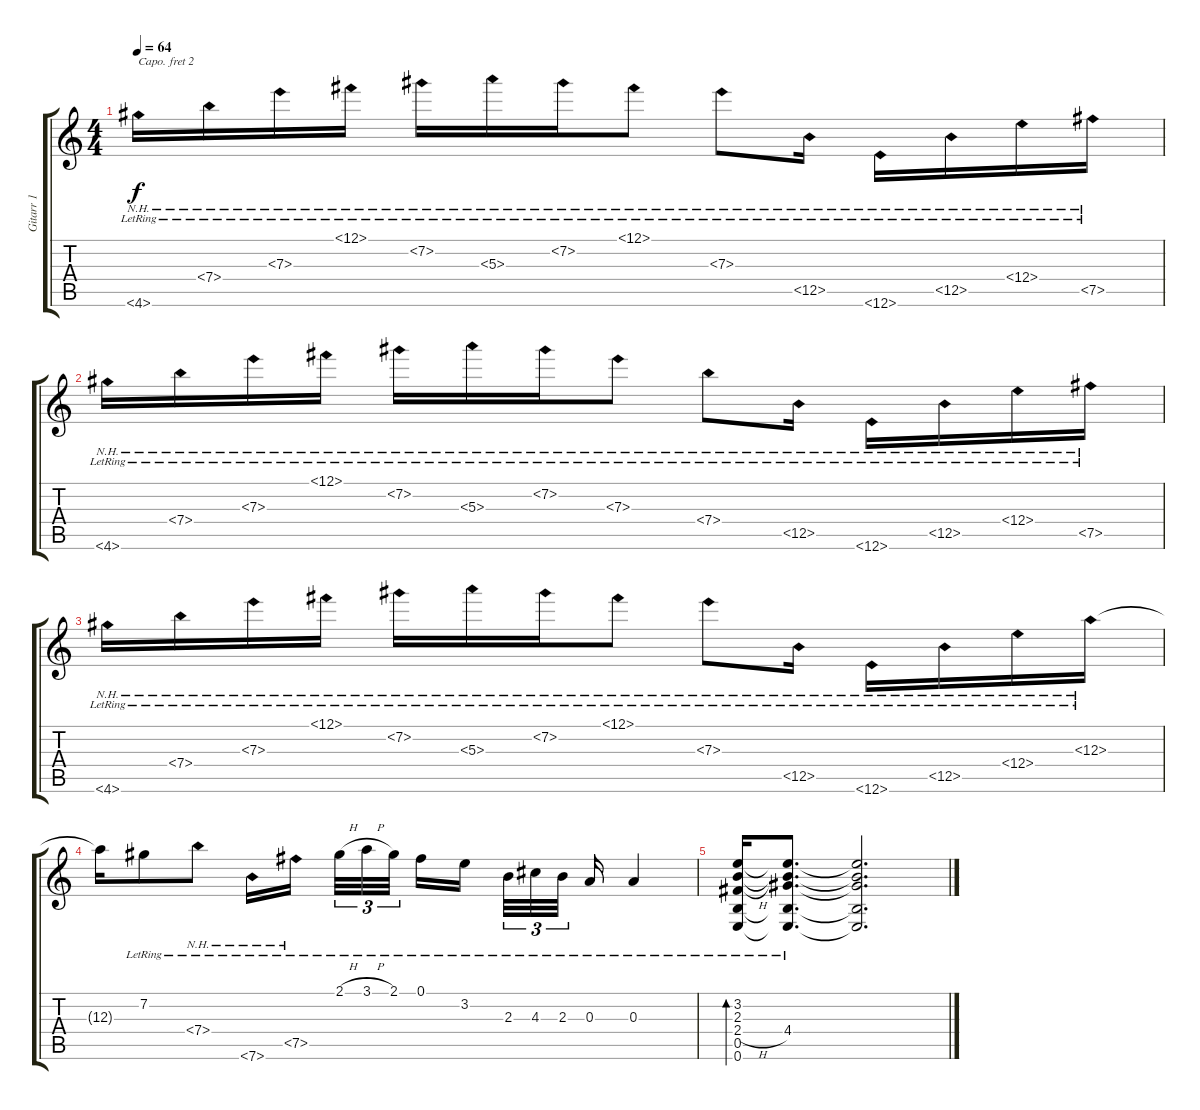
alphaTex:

\track ("Gitarr 1" "Gitarr 1") {instrument acousticguitarsteel}
\staff {score tabs}
\capo 2
\tuning (E4 B3 G3 D3 A2 D2) {hide}
\ts (4 4)
\tempo 64
\clef g2
\ks c
4.6{nh lr}.16{dy f} 7.4{nh lr}.16 7.3{nh lr}.16 12.1{nh lr}.16 7.2{nh lr}.16 5.3{nh lr}.16 7.2{nh lr}.16 12.1{nh lr}.8 7.3{nh lr}.8 12.5{nh lr}.16 12.6{nh lr}.16 12.5{nh lr}.16 12.4{nh lr}.16 7.5{nh lr}.16 |
4.6{nh lr}.16 7.4{nh lr}.16 7.3{nh lr}.16 12.1{nh lr}.16 7.2{nh lr}.16 5.3{nh lr}.16 7.2{nh lr}.16 7.3{nh lr}.8 7.4{nh lr}.8 12.5{nh lr}.16 12.6{nh lr}.16 12.5{nh lr}.16 12.4{nh lr}.16 7.5{nh lr}.16 |
4.6{nh lr}.16 7.4{nh lr}.16 7.3{nh lr}.16 12.1{nh lr}.16 7.2{nh lr}.16 5.3{nh lr}.16 7.2{nh lr}.16 12.1{nh lr}.8 7.3{nh lr}.8 12.5{nh lr}.16 12.6{nh lr}.16 12.5{nh lr}.16 12.4{nh lr}.16 12.3{nh lr}.16 |
12.3{t}.16 7.2{lr}.8 7.4{nh lr}.8 7.6{nh lr}.16 7.5{nh lr}.16{beam splitsecondary} 2.1{h lr}.32{tu (3 2)} 3.1{h lr}.32{tu (3 2)} 2.1{lr}.32{tu (3 2)} 0.1{lr}.16 3.2{lr}.16{beam splitsecondary} 2.3{lr}.32{tu (3 2)} 4.3{lr}.32{tu (3 2)} 2.3{lr}.32{tu (3 2) beam splitsecondary} 0.3{lr}.16 0.3{lr}.4 |
(3.2{lr} 2.3{lr} 2.4{h lr} 0.5{lr} 0.6{lr}).16{bd 480} (3.2{t} 2.3{t} 4.4{lr} 0.5{t} 0.6{t}).8{d} (3.2{t} 2.3{t} 4.4{t} 0.5{t} 0.6{t}).2{d}
